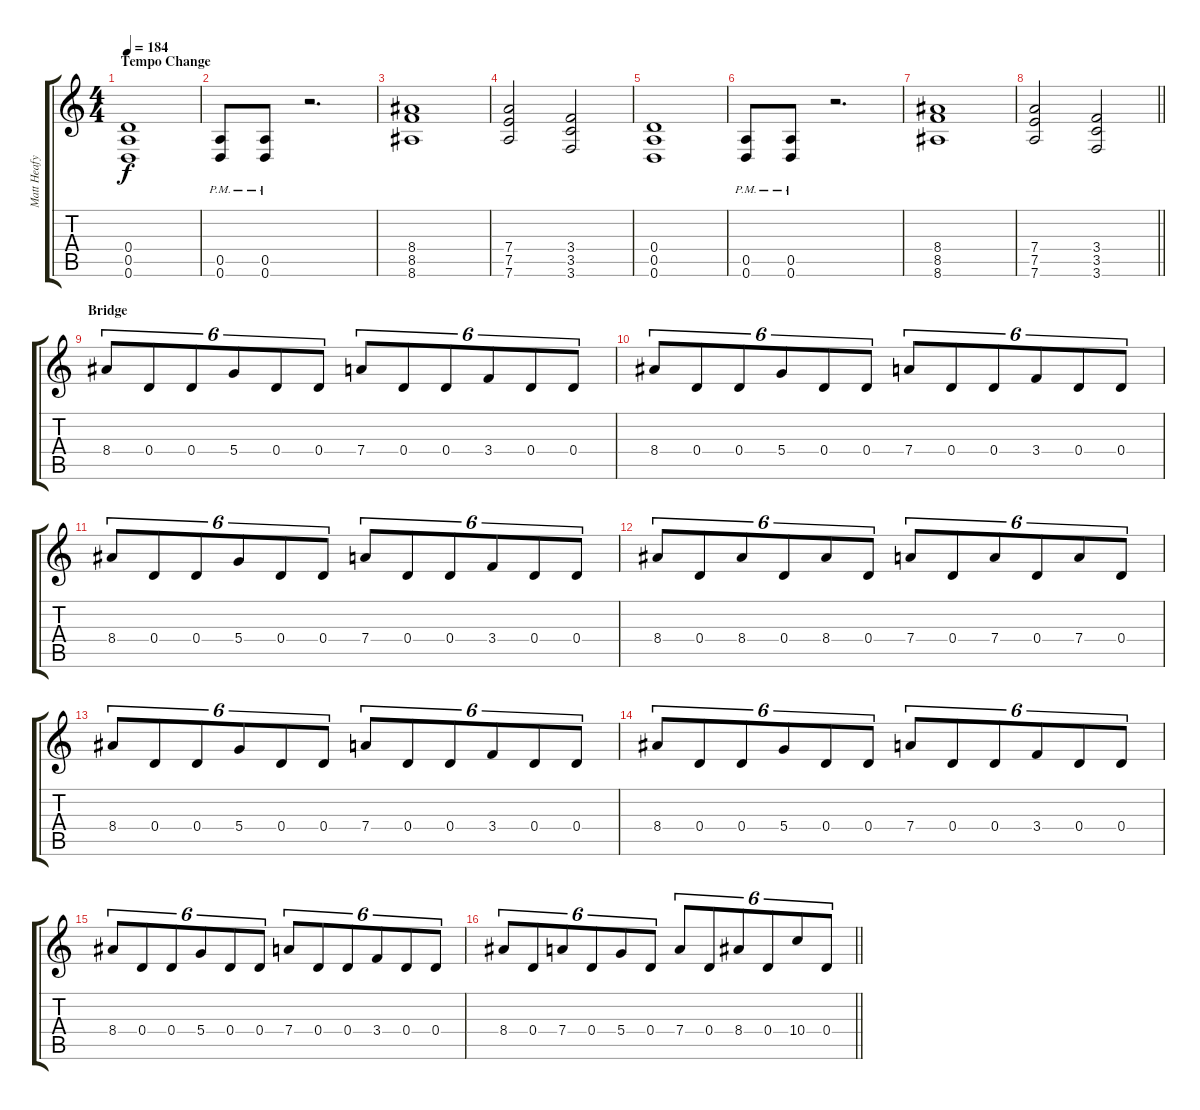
\track ("Matt Heafy" "Matt Heafy") {instrument distortionguitar}
\staff {score tabs}
\tuning (E4 B3 G3 D3 A2 D2) {hide}
\ts (4 4)
\section ("" "Tempo Change")
\tempo 184
\clef g2
\ks c
(0.4 0.5 0.6).1{dy f balance 0} |
(0.5{pm} 0.6{pm}).8 (0.5{pm} 0.6{pm}).8 r.2{d} |
(8.4 8.5 8.6).1 |
(7.4 7.5 7.6).2 (3.4 3.5 3.6).2 |
(0.4 0.5 0.6).1 |
(0.5{pm} 0.6{pm}).8 (0.5{pm} 0.6{pm}).8 r.2{d} |
(8.4 8.5 8.6).1 |
\barLineRight lightlight
(7.4 7.5 7.6).2 (3.4 3.5 3.6).2 |
\section ("" "Bridge")
8.4.8{tu (6 4)} 0.4.8{tu (6 4)} 0.4.8{tu (6 4)} 5.4.8{tu (6 4)} 0.4.8{tu (6 4)} 0.4.8{tu (6 4)} 7.4.8{tu (6 4)} 0.4.8{tu (6 4)} 0.4.8{tu (6 4)} 3.4.8{tu (6 4)} 0.4.8{tu (6 4)} 0.4.8{tu (6 4)} |
8.4.8{tu (6 4)} 0.4.8{tu (6 4)} 0.4.8{tu (6 4)} 5.4.8{tu (6 4)} 0.4.8{tu (6 4)} 0.4.8{tu (6 4)} 7.4.8{tu (6 4)} 0.4.8{tu (6 4)} 0.4.8{tu (6 4)} 3.4.8{tu (6 4)} 0.4.8{tu (6 4)} 0.4.8{tu (6 4)} |
8.4.8{tu (6 4)} 0.4.8{tu (6 4)} 0.4.8{tu (6 4)} 5.4.8{tu (6 4)} 0.4.8{tu (6 4)} 0.4.8{tu (6 4)} 7.4.8{tu (6 4)} 0.4.8{tu (6 4)} 0.4.8{tu (6 4)} 3.4.8{tu (6 4)} 0.4.8{tu (6 4)} 0.4.8{tu (6 4)} |
8.4.8{tu (6 4)} 0.4.8{tu (6 4)} 8.4.8{tu (6 4)} 0.4.8{tu (6 4)} 8.4.8{tu (6 4)} 0.4.8{tu (6 4)} 7.4.8{tu (6 4)} 0.4.8{tu (6 4)} 7.4.8{tu (6 4)} 0.4.8{tu (6 4)} 7.4.8{tu (6 4)} 0.4.8{tu (6 4)} |
8.4.8{tu (6 4)} 0.4.8{tu (6 4)} 0.4.8{tu (6 4)} 5.4.8{tu (6 4)} 0.4.8{tu (6 4)} 0.4.8{tu (6 4)} 7.4.8{tu (6 4)} 0.4.8{tu (6 4)} 0.4.8{tu (6 4)} 3.4.8{tu (6 4)} 0.4.8{tu (6 4)} 0.4.8{tu (6 4)} |
8.4.8{tu (6 4)} 0.4.8{tu (6 4)} 0.4.8{tu (6 4)} 5.4.8{tu (6 4)} 0.4.8{tu (6 4)} 0.4.8{tu (6 4)} 7.4.8{tu (6 4)} 0.4.8{tu (6 4)} 0.4.8{tu (6 4)} 3.4.8{tu (6 4)} 0.4.8{tu (6 4)} 0.4.8{tu (6 4)} |
8.4.8{tu (6 4)} 0.4.8{tu (6 4)} 0.4.8{tu (6 4)} 5.4.8{tu (6 4)} 0.4.8{tu (6 4)} 0.4.8{tu (6 4)} 7.4.8{tu (6 4)} 0.4.8{tu (6 4)} 0.4.8{tu (6 4)} 3.4.8{tu (6 4)} 0.4.8{tu (6 4)} 0.4.8{tu (6 4)} |
\barLineRight lightlight
8.4.8{tu (6 4)} 0.4.8{tu (6 4)} 7.4.8{tu (6 4)} 0.4.8{tu (6 4)} 5.4.8{tu (6 4)} 0.4.8{tu (6 4)} 7.4.8{tu (6 4)} 0.4.8{tu (6 4)} 8.4.8{tu (6 4)} 0.4.8{tu (6 4)} 10.4.8{tu (6 4)} 0.4.8{tu (6 4)}
